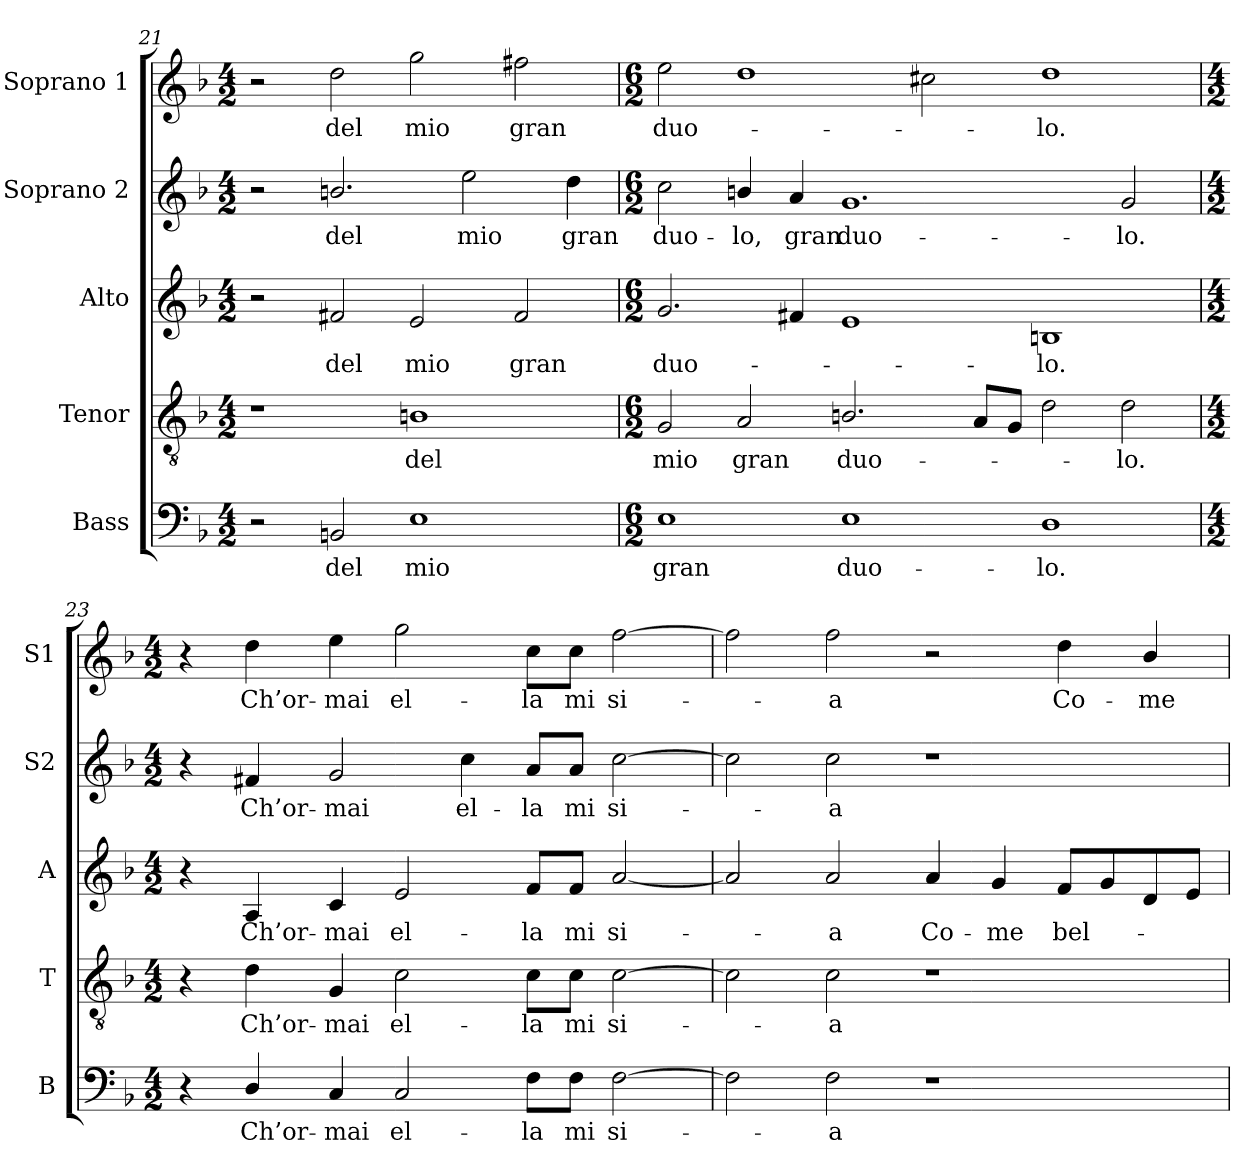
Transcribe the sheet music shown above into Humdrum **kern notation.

**kern	**text	**kern	**text	**kern	**text	**kern	**text	**kern	**text
*part5	*part5	*part4	*part4	*part3	*part3	*part2	*part2	*part1	*part1
*staff5	*staff5	*staff4	*staff4	*staff3	*staff3	*staff2	*staff2	*staff1	*staff1
*I"Bass	*	*I"Tenor	*	*I"Alto	*	*I"Soprano 2	*	*I"Soprano 1	*
*I'B	*	*I'T	*	*I'A	*	*I'S2	*	*I'S1	*
!!LO:PB:g=z
*clefF4	*	*clefGv2	*	*clefG2	*	*clefG2	*	*clefG2	*
*	*	*ITrd7c12	*	*	*	*	*	*	*
*k[b-]	*	*k[b-]	*	*k[b-]	*	*k[b-]	*	*k[b-]	*
*F:	*	*F:	*	*F:	*	*F:	*	*F:	*
*M4/2	*	*M4/2	*	*M4/2	*	*M4/2	*	*M4/2	*
=21	=21	=21	=21	=21	=21	=21	=21	=21	=21
2r	.	1r	.	2r	.	2r	.	2r	.
!	!LO:LY:b:color=#000000	!	!	!	!	!	!	!	!
!	!	!	!	!	!LO:LY:b:color=#000000	!	!	!	!
!	!	!	!	!	!	!	!LO:LY:b:color=#000000	!	!
!	!	!	!	!	!	!	!	!	!LO:LY:b:color=#000000
2BBni/	del	.	.	2f#Xi/	del	2.bni/	del	2ddi\	del
!	!LO:LY:b:color=#000000	!	!	!	!	!	!	!	!
!	!	!	!LO:LY:b:color=#000000	!	!	!	!	!	!
!	!	!	!	!	!LO:LY:b:color=#000000	!	!	!	!
!	!	!	!	!	!	!	!	!	!LO:LY:b:color=#000000
1Ei	mio	1BBni	del	2ei/	mio	.	.	2ggi\	mio
!	!	!	!	!	!	!	!LO:LY:b:color=#000000	!	!
.	.	.	.	.	.	2eei\	mio	.	.
!	!	!	!	!	!LO:LY:b:color=#000000	!	!	!	!
!	!	!	!	!	!	!	!	!	!LO:LY:b:color=#000000
.	.	.	.	2f#i/	gran	.	.	2ff#Xi\	gran
!	!	!	!	!	!	!	!LO:LY:b:color=#000000	!	!
.	.	.	.	.	.	4ddi\	gran	.	.
=22	=22	=22	=22	=22	=22	=22	=22	=22	=22
*M6/2	*	*M6/2	*	*M6/2	*	*M6/2	*	*M6/2	*
!	!LO:LY:b:color=#000000	!	!	!	!	!	!	!	!
!	!	!	!LO:LY:b:color=#000000	!	!	!	!	!	!
!	!	!	!	!	!LO:LY:b:color=#000000	!	!	!	!
!	!	!	!	!	!	!	!LO:LY:b:color=#000000	!	!
!	!	!	!	!	!	!	!	!	!LO:LY:b:color=#000000
1Ei	gran	2GGi/	mio	2.gi/	duo-	2cci\	duo-	2eei\	duo-
!	!	!	!LO:LY:b:color=#000000	!	!	!	!	!	!
!	!	!	!	!	!	!	!LO:LY:b:color=#000000	!	!
.	.	2AAi/	gran	.	.	4bni/	-lo,	1ddi	.
!	!	!	!	!	!	!	!LO:LY:b:color=#000000	!	!
.	.	.	.	4f#Xi/	.	4ai/	gran	.	.
!	!LO:LY:b:color=#000000	!	!	!	!	!	!	!	!
!	!	!	!LO:LY:b:color=#000000	!	!	!	!	!	!
!	!	!	!	!	!	!	!LO:LY:b:color=#000000	!	!
1Ei	duo-	2.BBni/	duo-	1ei	.	1.gi	duo-	.	.
.	.	.	.	.	.	.	.	2cc#Xi\	.
.	.	8AAi/L	.	.	.	.	.	.	.
.	.	8GGi/J	.	.	.	.	.	.	.
!	!LO:LY:b:color=#000000	!	!	!	!	!	!	!	!
!	!	!	!	!	!LO:LY:b:color=#000000	!	!	!	!
!	!	!	!	!	!	!	!	!	!LO:LY:b:color=#000000
1Di	-lo.	2Di\	.	1Bni	-lo.	.	.	1ddi	-lo.
!	!	!	!LO:LY:b:color=#000000	!	!	!	!	!	!
!	!	!	!	!	!	!	!LO:LY:b:color=#000000	!	!
.	.	2Di\	-lo.	.	.	2gi/	-lo.	.	.
=23	=23	=23	=23	=23	=23	=23	=23	=23	=23
*M4/2	*	*M4/2	*	*M4/2	*	*M4/2	*	*M4/2	*
4r	.	4r	.	4r	.	4r	.	4r	.
!	!LO:LY:b:color=#000000	!	!	!	!	!	!	!	!
!	!	!	!LO:LY:b:color=#000000	!	!	!	!	!	!
!	!	!	!	!	!LO:LY:b:color=#000000	!	!	!	!
!	!	!	!	!	!	!	!LO:LY:b:color=#000000	!	!
!	!	!	!	!	!	!	!	!	!LO:LY:b:color=#000000
4Di/	Ch’or-	4Di\	Ch’or-	4Ai/	Ch’or-	4f#Xi/	Ch’or-	4ddi\	Ch’or-
!	!LO:LY:b:color=#000000	!	!	!	!	!	!	!	!
!	!	!	!LO:LY:b:color=#000000	!	!	!	!	!	!
!	!	!	!	!	!LO:LY:b:color=#000000	!	!	!	!
!	!	!	!	!	!	!	!LO:LY:b:color=#000000	!	!
!	!	!	!	!	!	!	!	!	!LO:LY:b:color=#000000
4Ci/	-mai	4GGi/	-mai	4ci/	-mai	2gi/	-mai	4eei\	-mai
!	!LO:LY:b:color=#000000	!	!	!	!	!	!	!	!
!	!	!	!LO:LY:b:color=#000000	!	!	!	!	!	!
!	!	!	!	!	!LO:LY:b:color=#000000	!	!	!	!
!	!	!	!	!	!	!	!	!	!LO:LY:b:color=#000000
2Ci/	el-	2Ci\	el-	2ei/	el-	.	.	2ggi\	el-
!	!	!	!	!	!	!	!LO:LY:b:color=#000000	!	!
.	.	.	.	.	.	4cci\	el-	.	.
!	!LO:LY:b:color=#000000	!	!	!	!	!	!	!	!
!	!	!	!LO:LY:b:color=#000000	!	!	!	!	!	!
!	!	!	!	!	!LO:LY:b:color=#000000	!	!	!	!
!	!	!	!	!	!	!	!LO:LY:b:color=#000000	!	!
!	!	!	!	!	!	!	!	!	!LO:LY:b:color=#000000
8Fi\L	-la	8Ci\L	-la	8fi/L	-la	8ai/L	-la	8cci\L	-la
!	!LO:LY:b:color=#000000	!	!	!	!	!	!	!	!
!	!	!	!LO:LY:b:color=#000000	!	!	!	!	!	!
!	!	!	!	!	!LO:LY:b:color=#000000	!	!	!	!
!	!	!	!	!	!	!	!LO:LY:b:color=#000000	!	!
!	!	!	!	!	!	!	!	!	!LO:LY:b:color=#000000
8Fi\J	mi	8Ci\J	mi	8fi/J	mi	8ai/J	mi	8cci\J	mi
!	!LO:LY:b:color=#000000	!	!	!	!	!	!	!	!
!	!	!	!LO:LY:b:color=#000000	!	!	!	!	!	!
!	!	!	!	!	!LO:LY:b:color=#000000	!	!	!	!
!	!	!	!	!	!	!	!LO:LY:b:color=#000000	!	!
!	!	!	!	!	!	!	!	!	!LO:LY:b:color=#000000
[2Fi\	si-	[2Ci\	si-	[2ai/	si-	[2cci\	si-	[2ffi\	si-
=24	=24	=24	=24	=24	=24	=24	=24	=24	=24
2Fi\]	.	2Ci\]	.	2ai/]	.	2cci\]	.	2ffi\]	.
!	!LO:LY:b:color=#000000	!	!	!	!	!	!	!	!
!	!	!	!LO:LY:b:color=#000000	!	!	!	!	!	!
!	!	!	!	!	!LO:LY:b:color=#000000	!	!	!	!
!	!	!	!	!	!	!	!LO:LY:b:color=#000000	!	!
!	!	!	!	!	!	!	!	!	!LO:LY:b:color=#000000
2Fi\	-a	2Ci\	-a	2ai/	-a	2cci\	-a	2ffi\	-a
!	!	!	!	!	!LO:LY:b:color=#000000	!	!	!	!
1r	.	1r	.	4ai/	Co-	1r	.	2r	.
!	!	!	!	!	!LO:LY:b:color=#000000	!	!	!	!
.	.	.	.	4gi/	-me	.	.	.	.
!	!	!	!	!	!LO:LY:b:color=#000000	!	!	!	!
!	!	!	!	!	!	!	!	!	!LO:LY:b:color=#000000
.	.	.	.	8fi/L	bel-	.	.	4ddi\	Co-
.	.	.	.	8gi/	.	.	.	.	.
!	!	!	!	!	!	!	!	!	!LO:LY:b:color=#000000
.	.	.	.	8di/	.	.	.	4b-i/	-me
.	.	.	.	8ei/J	.	.	.	.	.
=	=	=	=	=	=	=	=	=	=
*-	*-	*-	*-	*-	*-	*-	*-	*-	*-
